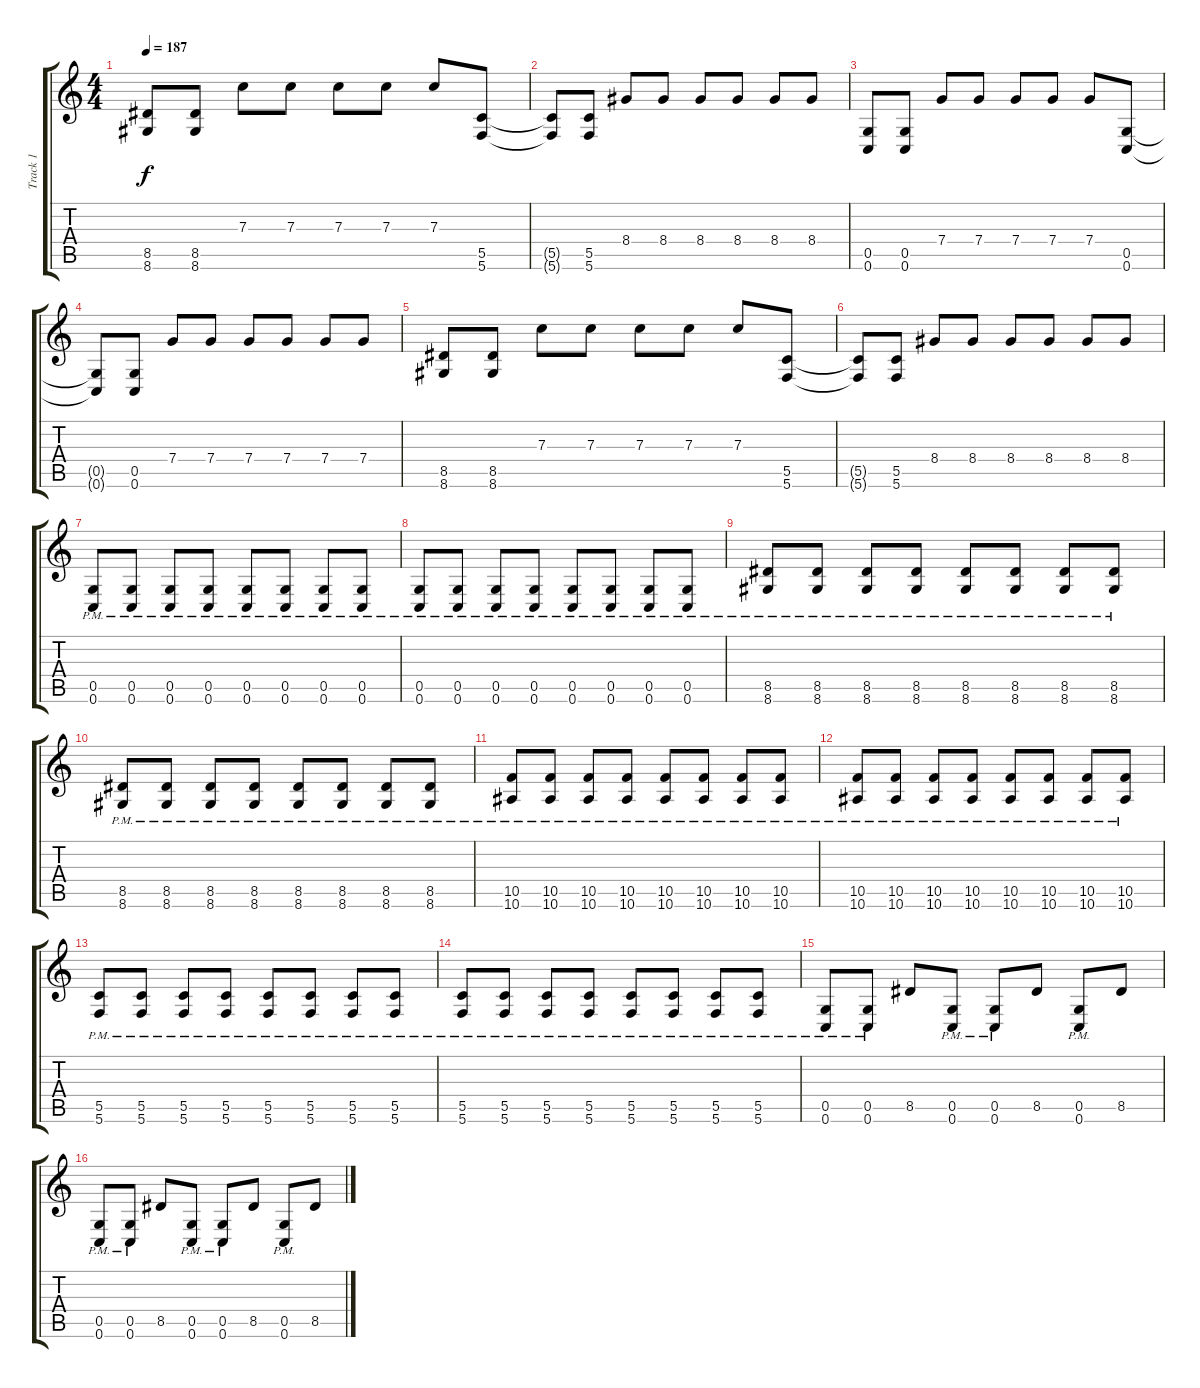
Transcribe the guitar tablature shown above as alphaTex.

\track ("Track 1" "Track 1") {instrument distortionguitar}
\staff {score tabs}
\tuning (D4 A3 F3 C3 G2 C2) {hide}
\ts (4 4)
\tempo 187
\clef g2
\ks c
(8.5 8.6).8{dy f} (8.5 8.6).8 7.3.8 7.3.8 7.3.8 7.3.8 7.3.8 (5.5 5.6).8 |
(5.5{t} 5.6{t}).8 (5.5 5.6).8 8.4.8 8.4.8 8.4.8 8.4.8 8.4.8 8.4.8 |
(0.5 0.6).8 (0.5 0.6).8 7.4.8 7.4.8 7.4.8 7.4.8 7.4.8 (0.5 0.6).8 |
(0.5{t} 0.6{t}).8 (0.5 0.6).8 7.4.8 7.4.8 7.4.8 7.4.8 7.4.8 7.4.8 |
(8.5 8.6).8 (8.5 8.6).8 7.3.8 7.3.8 7.3.8 7.3.8 7.3.8 (5.5 5.6).8 |
(5.5{t} 5.6{t}).8 (5.5 5.6).8 8.4.8 8.4.8 8.4.8 8.4.8 8.4.8 8.4.8 |
(0.5{pm} 0.6{pm}).8 (0.5{pm} 0.6{pm}).8 (0.5{pm} 0.6{pm}).8 (0.5{pm} 0.6{pm}).8 (0.5{pm} 0.6{pm}).8 (0.5{pm} 0.6{pm}).8 (0.5{pm} 0.6{pm}).8 (0.5{pm} 0.6{pm}).8 |
(0.5{pm} 0.6{pm}).8 (0.5{pm} 0.6{pm}).8 (0.5{pm} 0.6{pm}).8 (0.5{pm} 0.6{pm}).8 (0.5{pm} 0.6{pm}).8 (0.5{pm} 0.6{pm}).8 (0.5{pm} 0.6{pm}).8 (0.5{pm} 0.6{pm}).8 |
(8.5{pm} 8.6{pm}).8 (8.5{pm} 8.6{pm}).8 (8.5{pm} 8.6{pm}).8 (8.5{pm} 8.6{pm}).8 (8.5{pm} 8.6{pm}).8 (8.5{pm} 8.6{pm}).8 (8.5{pm} 8.6{pm}).8 (8.5{pm} 8.6{pm}).8 |
(8.5{pm} 8.6{pm}).8 (8.5{pm} 8.6{pm}).8 (8.5{pm} 8.6{pm}).8 (8.5{pm} 8.6{pm}).8 (8.5{pm} 8.6{pm}).8 (8.5{pm} 8.6{pm}).8 (8.5{pm} 8.6{pm}).8 (8.5{pm} 8.6{pm}).8 |
(10.5{pm} 10.6{pm}).8 (10.5{pm} 10.6{pm}).8 (10.5{pm} 10.6{pm}).8 (10.5{pm} 10.6{pm}).8 (10.5{pm} 10.6{pm}).8 (10.5{pm} 10.6{pm}).8 (10.5{pm} 10.6{pm}).8 (10.5{pm} 10.6{pm}).8 |
(10.5{pm} 10.6{pm}).8 (10.5{pm} 10.6{pm}).8 (10.5{pm} 10.6{pm}).8 (10.5{pm} 10.6{pm}).8 (10.5{pm} 10.6{pm}).8 (10.5{pm} 10.6{pm}).8 (10.5{pm} 10.6{pm}).8 (10.5{pm} 10.6{pm}).8 |
(5.5{pm} 5.6{pm}).8 (5.5{pm} 5.6{pm}).8 (5.5{pm} 5.6{pm}).8 (5.5{pm} 5.6{pm}).8 (5.5{pm} 5.6{pm}).8 (5.5{pm} 5.6{pm}).8 (5.5{pm} 5.6{pm}).8 (5.5{pm} 5.6{pm}).8 |
(5.5{pm} 5.6{pm}).8 (5.5{pm} 5.6{pm}).8 (5.5{pm} 5.6{pm}).8 (5.5{pm} 5.6{pm}).8 (5.5{pm} 5.6{pm}).8 (5.5{pm} 5.6{pm}).8 (5.5{pm} 5.6{pm}).8 (5.5{pm} 5.6{pm}).8 |
(0.5{pm} 0.6{pm}).8 (0.5{pm} 0.6{pm}).8 8.5.8 (0.5{pm} 0.6{pm}).8 (0.5{pm} 0.6{pm}).8 8.5.8 (0.5{pm} 0.6{pm}).8 8.5.8 |
(0.5{pm} 0.6{pm}).8 (0.5{pm} 0.6{pm}).8 8.5.8 (0.5{pm} 0.6{pm}).8 (0.5{pm} 0.6{pm}).8 8.5.8 (0.5{pm} 0.6{pm}).8 8.5.8
